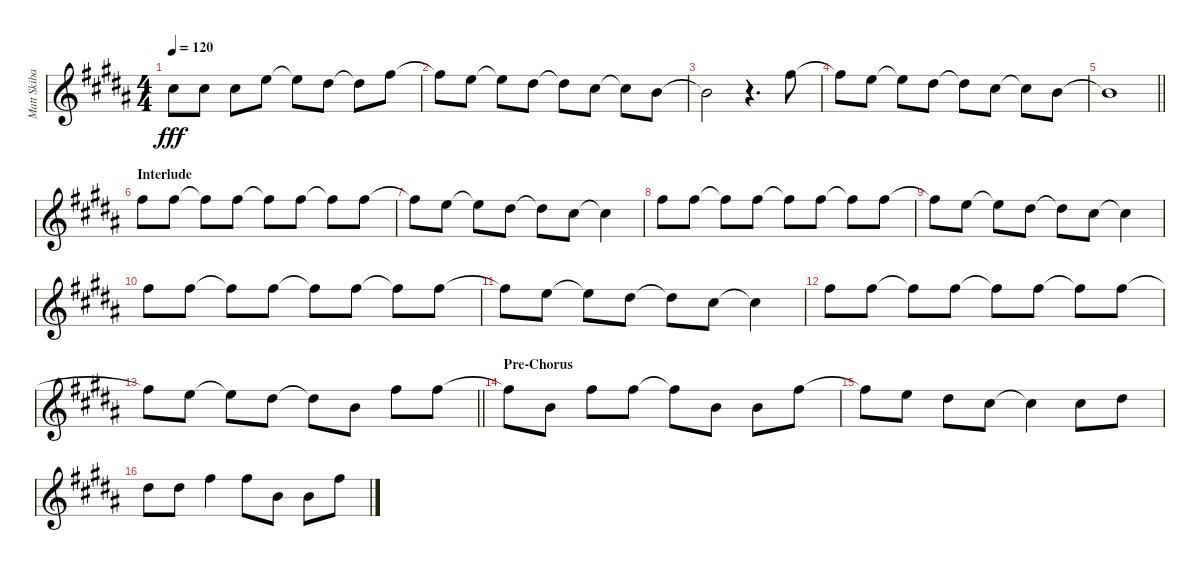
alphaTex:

\track ("Matt Skiba - Vocals" "Matt Skiba") {instrument distortionguitar}
\staff {score}
\tuning (E4 B3 G3 D3 A2 E2) {hide}
\ts (4 4)
\tempo 120
\clef g2
\ks b
2.2.8{dy fff} 2.2.8 2.2.8 0.1.8 0.1{t}.8 4.2.8 4.2{t}.8 2.1.8 |
2.1{t}.8 0.1.8 0.1{t}.8 4.2.8 4.2{t}.8 2.2.8 2.2{t}.8 0.2.8 |
0.2{t}.2 r.4{d} 2.1.8 |
2.1{t}.8 0.1.8 0.1{t}.8 4.2.8 4.2{t}.8 2.2.8 2.2{t}.8 0.2.8 |
\barLineRight lightlight
0.2{t}.1 |
\section ("" "Interlude")
7.2.8 2.1.8 2.1{t}.8 2.1.8 2.1{t}.8 2.1.8 2.1{t}.8 2.1.8 |
2.1{t}.8 0.1.8 0.1{t}.8 4.2.8 4.2{t}.8 2.2.8 2.2{t}.4 |
2.1.8 2.1.8 2.1{t}.8 2.1.8 2.1{t}.8 2.1.8 2.1{t}.8 2.1.8 |
2.1{t}.8 0.1.8 0.1{t}.8 4.2.8 4.2{t}.8 2.2.8 2.2{t}.4 |
2.1.8 2.1.8 2.1{t}.8 2.1.8 2.1{t}.8 2.1.8 2.1{t}.8 2.1.8 |
2.1{t}.8 0.1.8 0.1{t}.8 4.2.8 4.2{t}.8 2.2.8 2.2{t}.4 |
2.1.8 2.1.8 2.1{t}.8 2.1.8 2.1{t}.8 2.1.8 2.1{t}.8 2.1.8 |
\barLineRight lightlight
2.1{t}.8 0.1.8 0.1{t}.8 4.2.8 4.2{t}.8 4.3.8 2.1.8 2.1.8 |
\section ("" "Pre-Chorus")
2.1{t}.8 0.2.8 2.1.8 2.1.8 2.1{t}.8 0.2.8 0.2.8 2.1.8 |
2.1{t}.8 0.1.8 4.2.8 2.2.8 2.2{t}.4 2.2.8 4.2.8 |
8.3.8 8.3.8 2.1.4 2.1.8 0.2.8 0.2.8 2.1.8
